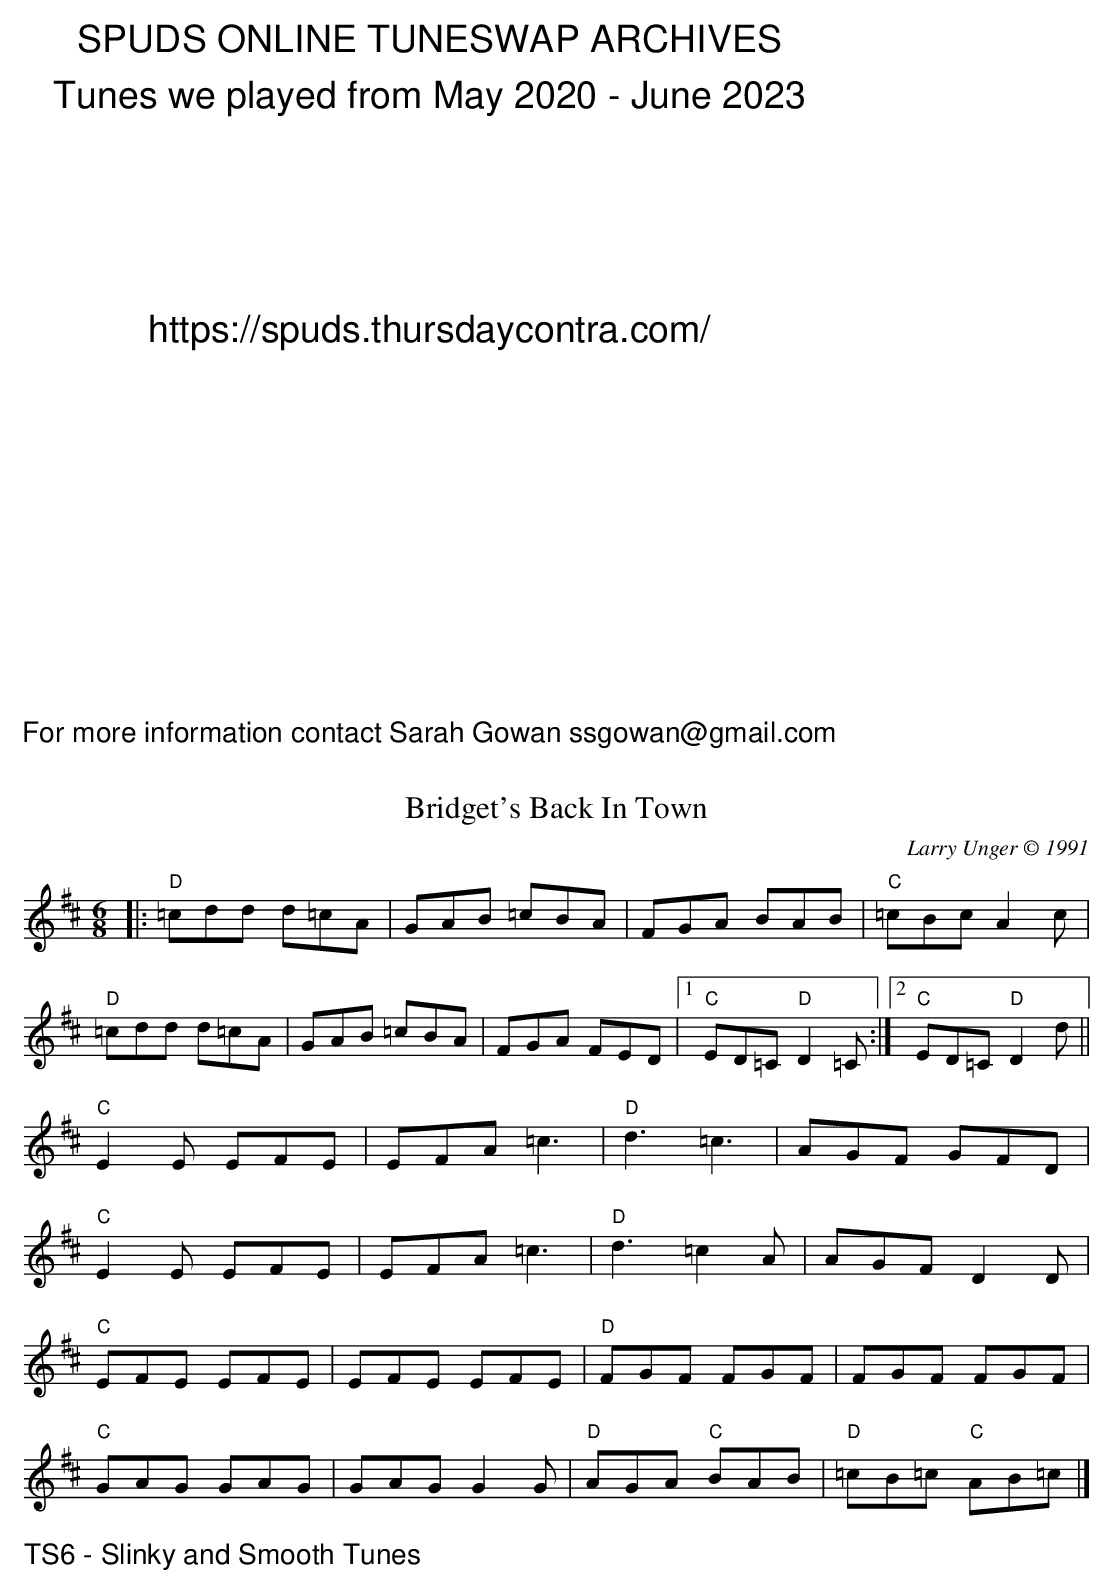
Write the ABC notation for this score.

X:1
T:Bridget's Back In Town
C: Larry Unger © 1991
M:6/8
L:1/8
K:D
|:"D" =cdd d=cA| GAB =cBA| FGA BAB| "C" =cBc A2c |
"D" =cdd d=cA| GAB =cBA| FGA FED |1"C" ED=C "D" D2=C:|2 "C" ED=C "D"D2d||
"C" E2E EFE | EFA =c3| "D" d3 =c3 | AGF GFD|
"C" E2E EFE | EFA =c3| "D" d3 =c2A| AGF D2D|
"C" EFE EFE|EFE EFE|"D" FGF FGF | FGF FGF|
"C" GAG GAG| GAG G2G | "D" AGA "C" BAB| "D" =cB=c "C" AB=c|]
